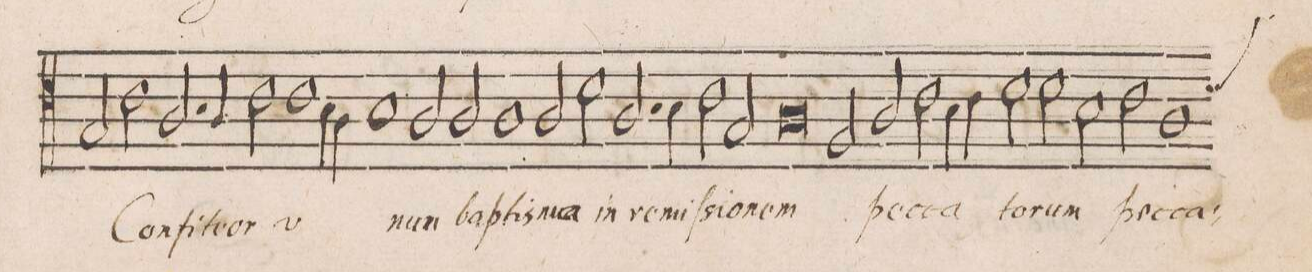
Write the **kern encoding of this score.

**kern	**text
*I"ALTVS	*
*clefC4	*
*k[]	*
*met(C|)	*
*M2/1	*
2G/	.
2c\	Con-
=174-	=174-
2.A/	-fi-
4A/	-te-
2c\	-or
1c\	v-
=175-	=175-
4B\	.
4A\	.
1B	.
=176-	=176-
2A/	-num
2A/	bap-
1A	-tis-
=177-	=177-
2A/	-ma
2d\	in
2.A/	re-
4B\	-miſ-
=178-	=178-
2c\	-si-
2G/	-o-
0A	-nem
=179-	=179-
2Fny/	.
2A/	pec-
=180-	=180-
2c\	-ca-
4B\	.
4c\	.
2d\	-to-
2d\	-rum
=181-	=181-
2B\	.
2c\	pec-
*custos:d	*
1A	-ca-
=182-	=182-
*-	*-
